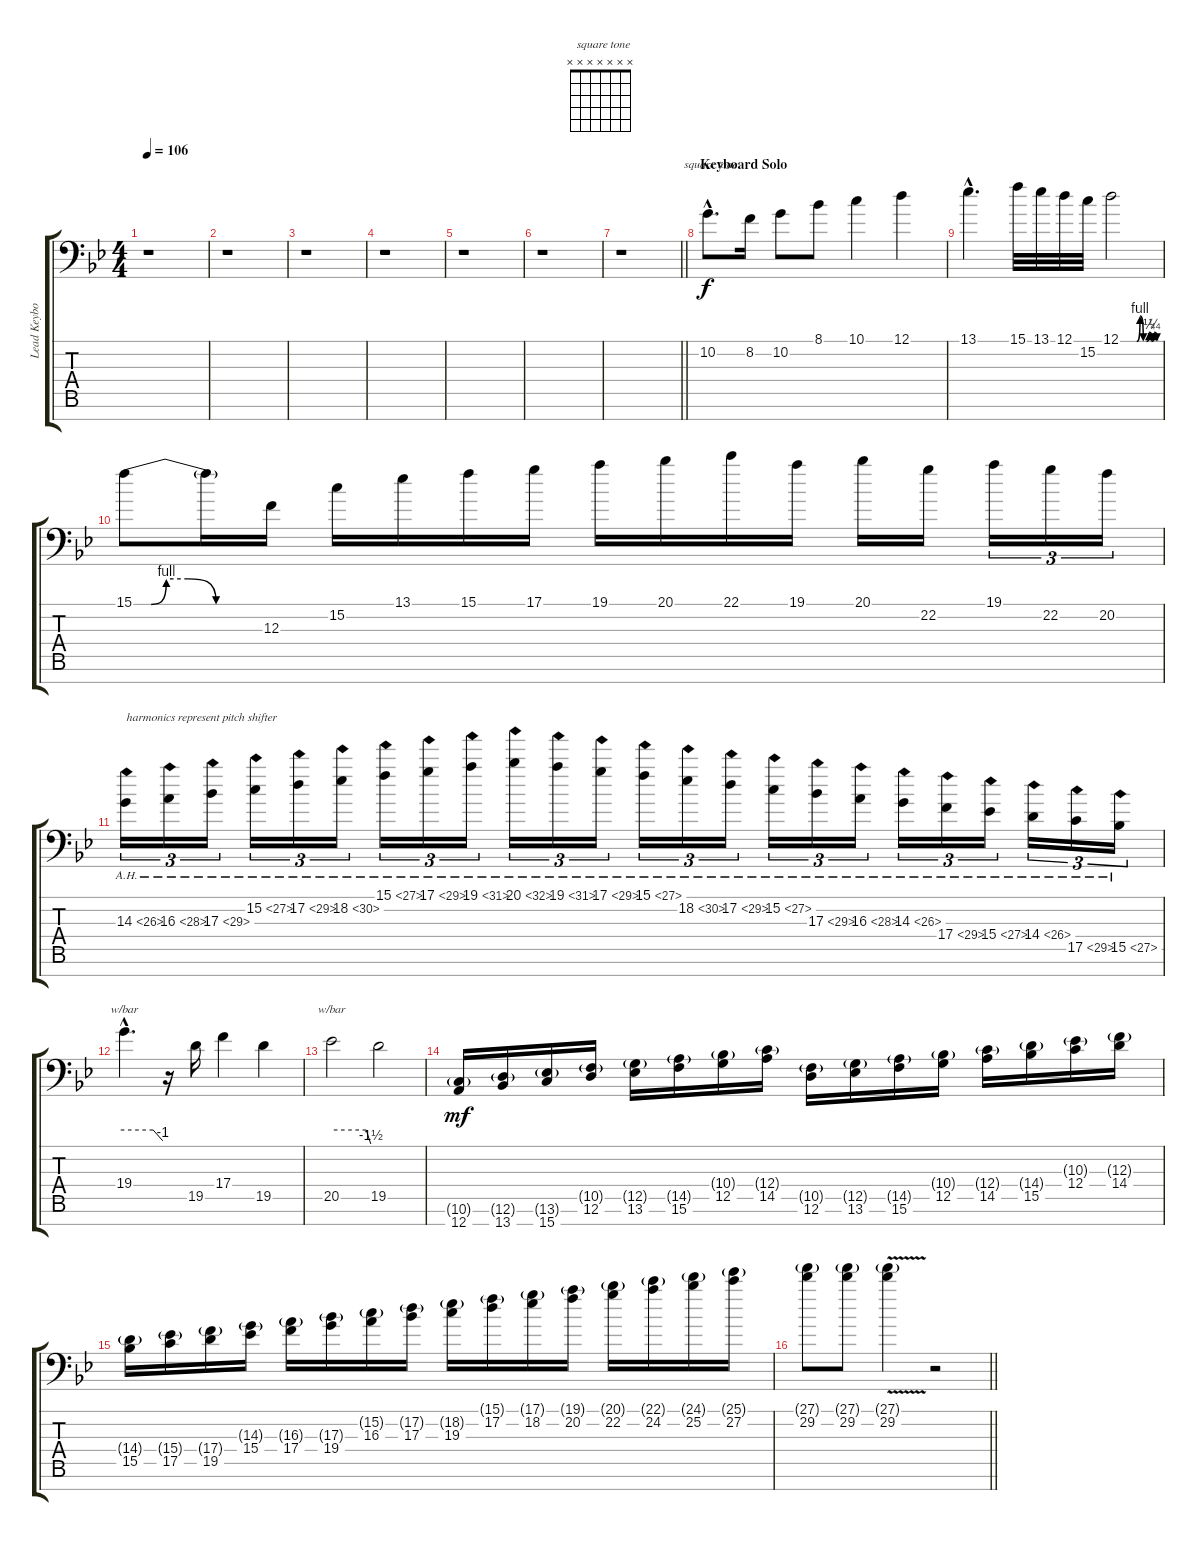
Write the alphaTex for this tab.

\track ("Lead Keyboard" "Lead Keybo") {instrument lead1square}
\staff {score tabs}
\tuning (D4 A3 F3 C3 G2 D2 A1) {hide}
\chord ("  square tone" x x x x x x x) {firstfret 0}
\ts (4 4)
\tempo 106
\clef f4
\ks bb
r.1{dy f} |
r.1 |
r.1 |
r.1 |
r.1 |
r.1 |
\barLineRight lightlight
r.1 |
\section ("" "Keyboard Solo")
10.2{hac}.8{d ch "  square tone" volume 13 instrument lead1square} 8.2.16 10.2.8 8.1.8 10.1.4 12.1.4 |
13.1{hac}.4{d} 15.1.32 13.1.32 12.1.32 15.2.32 12.1{be (custom 0 0 25 0 30 4 35 0 40 0 44 1 48 0 52 1 56 0 60 0)}.2 |
15.1{be (custom 0 0 8 0 15 4 25 4 38 0 60 0)}.8 15.1{t}.16 12.3.16 15.2.16 13.1.16 15.1.16 17.1.16 19.1.16 20.1.16 22.1.16 19.1.16 20.1.16 22.2.16 19.1.16{tu (3 2)} 22.2.16{tu (3 2)} 20.2.16{tu (3 2)} |
14.3{ah 12}.16{tu (3 2) txt "harmonics represent pitch shifter"} 16.3{ah 12}.16{tu (3 2)} 17.3{ah 12}.16{tu (3 2)} 15.2{ah 12}.16{tu (3 2)} 17.2{ah 12}.16{tu (3 2)} 18.2{ah 12}.16{tu (3 2)} 15.1{ah 12}.16{tu (3 2)} 17.1{ah 12}.16{tu (3 2)} 19.1{ah 12}.16{tu (3 2)} 20.1{ah 12}.16{tu (3 2)} 19.1{ah 12}.16{tu (3 2)} 17.1{ah 12}.16{tu (3 2)} 15.1{ah 12}.16{tu (3 2)} 18.2{ah 12}.16{tu (3 2)} 17.2{ah 12}.16{tu (3 2)} 15.2{ah 12}.16{tu (3 2)} 17.3{ah 12}.16{tu (3 2)} 16.3{ah 12}.16{tu (3 2)} 14.3{ah 12}.16{tu (3 2)} 17.4{ah 12}.16{tu (3 2)} 15.4{ah 12}.16{tu (3 2)} 14.4{ah 12}.16{tu (3 2)} 17.5{ah 12}.16{tu (3 2)} 15.5{ah 12}.16{tu (3 2)} |
19.4{hac}.4{d tbe (custom default 0 0 45 0 60 -4)} r.16 19.5.16 17.4.4 19.5.4 |
20.5.2{tbe (custom default 0 0 53 0 60 -6)} 19.5.2 |
(10.6{g} 12.7).16{dy mf} (12.6{g} 13.7).16 (13.6{g} 15.7).16 (10.5{g} 12.6).16 (12.5{g} 13.6).16 (14.5{g} 15.6).16 (10.4{g} 12.5).16 (12.4{g} 14.5).16 (10.5{g} 12.6).16 (12.5{g} 13.6).16 (14.5{g} 15.6).16 (10.4{g} 12.5).16 (12.4{g} 14.5).16 (14.4{g} 15.5).16 (10.3{g} 12.4).16 (12.3{g} 14.4).16 |
(14.4{g} 15.5).16 (15.4{g} 17.5).16 (17.4{g} 19.5).16 (14.3{g} 15.4).16 (16.3{g} 17.4).16 (17.3{g} 19.4).16 (15.2{g} 16.3).16 (17.2{g} 17.3).16 (18.2{g} 19.3).16 (15.1{g} 17.2).16 (17.1{g} 18.2).16 (19.1{g} 20.2).16 (20.1{g} 22.2).16 (22.1{g} 24.2).16 (24.1{g} 25.2).16 (25.1{g} 27.2).16 |
\barLineRight lightlight
(27.1{g} 29.2).8 (27.1{g} 29.2).8 (27.1{v g} 29.2{v}).4 r.2
